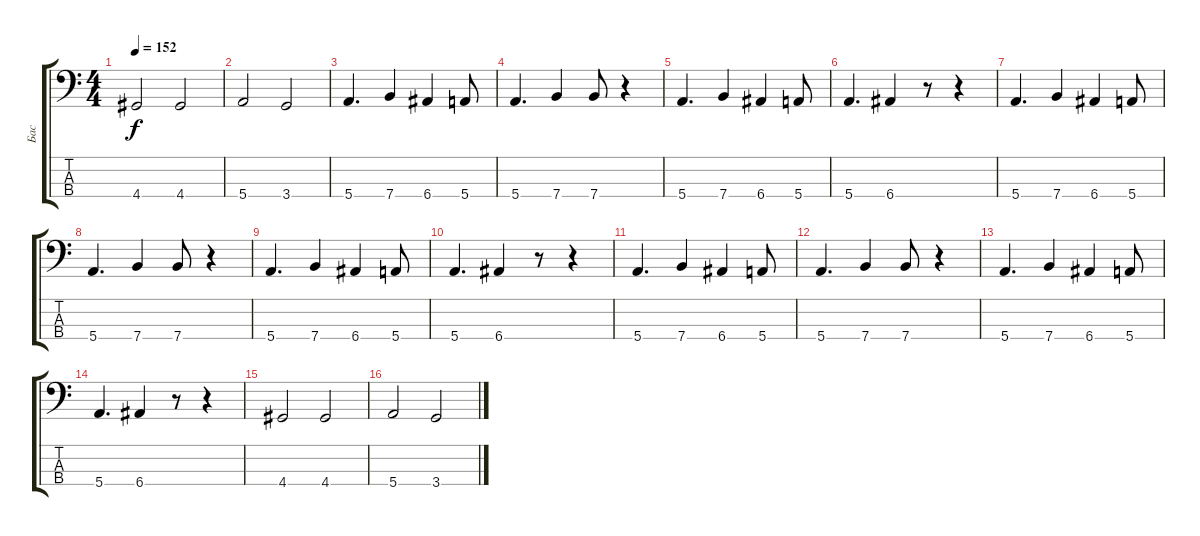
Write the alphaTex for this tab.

\track ("Бас" "Бас") {instrument electricbassfinger}
\staff {score tabs}
\tuning (G2 D2 A1 E1) {hide}
\ts (4 4)
\tempo 152
\clef f4
\ks c
4.4.2{dy f} 4.4.2 |
5.4.2 3.4.2 |
5.4.4{d} 7.4.4 6.4.4 5.4.8 |
5.4.4{d} 7.4.4 7.4.8 r.4 |
5.4.4{d} 7.4.4 6.4.4 5.4.8 |
5.4.4{d} 6.4.4 r.8 r.4 |
5.4.4{d} 7.4.4 6.4.4 5.4.8 |
5.4.4{d} 7.4.4 7.4.8 r.4 |
5.4.4{d} 7.4.4 6.4.4 5.4.8 |
5.4.4{d} 6.4.4 r.8 r.4 |
5.4.4{d} 7.4.4 6.4.4 5.4.8 |
5.4.4{d} 7.4.4 7.4.8 r.4 |
5.4.4{d} 7.4.4 6.4.4 5.4.8 |
5.4.4{d} 6.4.4 r.8 r.4 |
4.4.2 4.4.2 |
5.4.2 3.4.2
